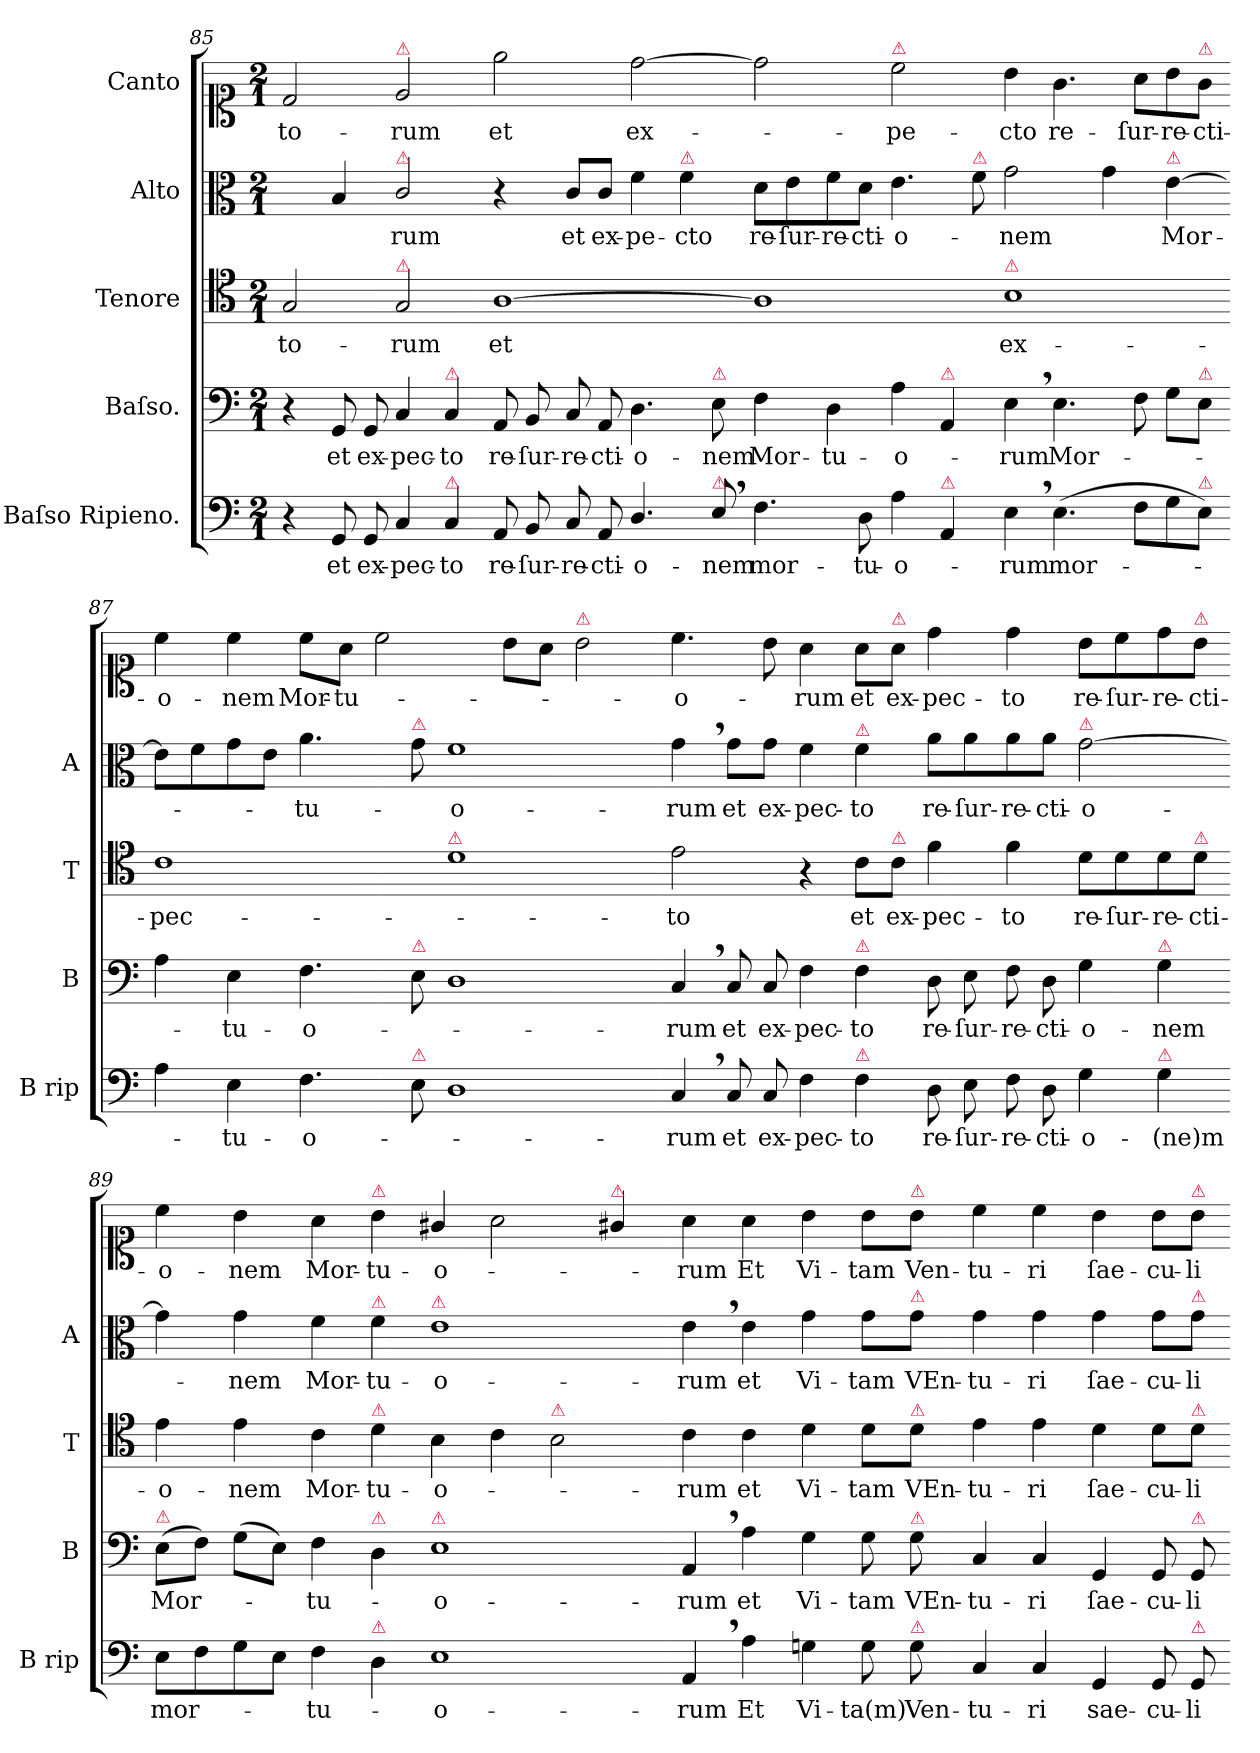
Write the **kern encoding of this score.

**kern	**text	**kern	**text	**kern	**text	**kern	**text	**kern	**text
*part5	*part5	*part4	*part4	*part3	*part3	*part2	*part2	*part1	*part1
*staff5	*staff5	*staff4	*staff4	*staff3	*staff3	*staff2	*staff2	*staff1	*staff1
*I"Baſso Ripieno.	*	*I"Baſso.	*	*I"Tenore	*	*I"Alto	*	*I"Canto	*
*I'B rip	*	*I'B	*	*I'T	*	*I'A	*	*	*
*clefF4	*	*clefF4	*	*clefC4	*	*clefC3	*	*clefC1	*
*k[]	*	*k[]	*	*k[]	*	*k[]	*	*k[]	*
*M2/1	*	*M2/1	*	*M2/1	*	*M2/1	*	*M2/1	*
=85	=85	=85	=85	=85	=85	=85	=85	=85	=85
4r	.	4r	.	2G/	-to-	4ryy	.	2d/	-to-
8GG/	et	8GG/	et	.	.	4B/	.	.	.
8GG/	ex-	8GG/	ex-	.	.	.	.	.	.
!	!	!	!	!	!	!	!	!LO:TX:a:color=crimson:t=⚠	!
!	!	!	!	!	!	!LO:TX:a:color=crimson:t=⚠	!	!	!
!	!	!	!	!LO:TX:a:color=crimson:t=⚠	!	!	!	!	!
4C/	-pec-	4C/	-pec-	2G/	-rum	2c/	-rum	2e/	-rum
!	!	!LO:TX:a:color=crimson:t=⚠	!	!	!	!	!	!	!
!LO:TX:a:color=crimson:t=⚠	!	!	!	!	!	!	!	!	!
4C/	-to	4C/	-to	.	.	.	.	.	.
8AA/	re-	8AA/	re-	[1A	et	4r	.	2ee\	et
8BB/	-ſur-	8BB/	-ſur-	.	.	.	.	.	.
8C/	-re-	8C/	-re-	.	.	8c/L	et	.	.
8AA/	-cti-	8AA/	-cti-	.	.	8c/J	ex-	.	.
4.D/	-o-	4.D\	-o-	.	.	4f\	-pe-	[2dd\	ex-
!	!	!	!	!	!	!LO:TX:a:color=crimson:t=⚠	!	!	!
.	.	.	.	.	.	4f\	-cto	.	.
!	!	!LO:TX:a:color=crimson:t=⚠	!	!	!	!	!	!	!
!LO:TX:a:color=crimson:t=⚠	!	!	!	!	!	!	!	!	!
8E,</	-nem	8E\	-nem	.	.	.	.	.	.
=86-	=86-	=86-	=86-	=86-	=86-	=86-	=86-	=86-	=86-
4.F\	mor-	4F\	Mor-	1A]	.	8d\L	re-	2dd\]	.
.	.	.	.	.	.	8e\	-ſur-	.	.
.	.	4D\	-tu-	.	.	8f\	-re-	.	.
8D\	-tu-	.	.	.	.	8d\J	-cti-	.	.
!	!	!	!	!	!	!	!	!LO:TX:a:color=crimson:t=⚠	!
4A\	-o-	4A\	-o-	.	.	4.e\	-o-	2cc\	-pe-
!	!	!LO:TX:a:color=crimson:t=⚠	!	!	!	!	!	!	!
!LO:TX:a:color=crimson:t=⚠	!	!	!	!	!	!	!	!	!
4AA/	.	4AA/	.	.	.	.	.	.	.
!	!	!	!	!	!	!LO:TX:a:color=crimson:t=⚠	!	!	!
.	.	.	.	.	.	8f\	.	.	.
!	!	!	!	!LO:TX:a:color=crimson:t=⚠	!	!	!	!	!
4E,<\	-rum	4E,<\	-rum	1B	ex-	2g\	-nem	4b\	-cto
(4.E\	mor-	4.E\	Mor-	.	.	.	.	4.g\	re-
.	.	.	.	.	.	4g\	.	.	.
8F\L	.	8F\	.	.	.	.	.	8a\L	-ſur-
!	!	!	!	!	!	!LO:TX:a:color=crimson:t=⚠	!	!	!
8G\	.	8G\L	.	.	.	[4e\	Mor-	8b\	-re-
!	!	!	!	!	!	!	!	!LO:TX:a:color=crimson:t=⚠	!
!	!	!LO:TX:a:color=crimson:t=⚠	!	!	!	!	!	!	!
!LO:TX:a:color=crimson:t=⚠	!	!	!	!	!	!	!	!	!
8E\J)	.	8E\J	.	.	.	.	.	8g\J	-cti-
=87-	=87-	=87-	=87-	=87-	=87-	=87-	=87-	=87-	=87-
4A\	.	4A\	.	1c	-pec-	8e!\L]	.	4cc\	-o-
.	.	.	.	.	.	8f\	.	.	.
4E\	-tu-	4E\	-tu-	.	.	8g\	.	4cc\	-nem
.	.	.	.	.	.	8e\J	.	.	.
4.F\	-o-	4.F\	-o-	.	.	4.a\	-tu-	8cc\L	Mor-
.	.	.	.	.	.	.	.	8a\J	-tu-
.	.	.	.	.	.	.	.	2cc\	.
!	!	!	!	!	!	!LO:TX:a:color=crimson:t=⚠	!	!	!
!	!	!LO:TX:a:color=crimson:t=⚠	!	!	!	!	!	!	!
!LO:TX:a:color=crimson:t=⚠	!	!	!	!	!	!	!	!	!
8E\	.	8E\	.	.	.	8g\	.	.	.
!	!	!	!	!LO:TX:a:color=crimson:t=⚠	!	!	!	!	!
1D	.	1D	.	1d	.	1f	-o-	.	.
.	.	.	.	.	.	.	.	8b\L	.
.	.	.	.	.	.	.	.	8a\J	.
!	!	!	!	!	!	!	!	!LO:TX:a:color=crimson:t=⚠	!
.	.	.	.	.	.	.	.	2b\	.
=88-	=88-	=88-	=88-	=88-	=88-	=88-	=88-	=88-	=88-
4C,</	-rum	4C,</	-rum	2e\	-to	4g,<\	-rum	4.cc\	-o-
8C/	et	8C/	et	.	.	8g\L	et	.	.
8C/	ex-	8C/	ex-	.	.	8g\J	ex-	8b\	.
4F\	-pec-	4F\	-pec-	4r	.	4f\	-pec-	4a\	-rum
!	!	!	!	!	!	!LO:TX:a:color=crimson:t=⚠	!	!	!
!	!	!LO:TX:a:color=crimson:t=⚠	!	!	!	!	!	!	!
!LO:TX:a:color=crimson:t=⚠	!	!	!	!	!	!	!	!	!
4F\	-to	4F\	-to	8c\L	et	4f\	-to	8a\L	et
!	!	!	!	!	!	!	!	!LO:TX:a:color=crimson:t=⚠	!
!	!	!	!	!LO:TX:a:color=crimson:t=⚠	!	!	!	!	!
.	.	.	.	8c\J	ex-	.	.	8a\J	ex-
8D\	re-	8D\	re-	4f\	-pec-	8a\L	re-	4dd\	-pec-
8E\	-ſur-	8E\	-ſur-	.	.	8a\	-ſur-	.	.
8F\	-re-	8F\	-re-	4f\	-to	8a\	-re-	4dd\	-to
8D\	-cti-	8D\	-cti-	.	.	8a\J	-cti-	.	.
!	!	!	!	!	!	!LO:TX:a:color=crimson:t=⚠	!	!	!
4G\	-o-	4G\	-o-	8d\L	re-	[2g\	-o-	8b\L	re-
.	.	.	.	8d\	-ſur-	.	.	8cc\	-ſur-
!	!	!LO:TX:a:color=crimson:t=⚠	!	!	!	!	!	!	!
!LO:TX:a:color=crimson:t=⚠	!	!	!	!	!	!	!	!	!
4G\	-(ne)m	4G\	-nem	8d\	-re-	.	.	8dd\	-re-
!	!	!	!	!	!	!	!	!LO:TX:a:color=crimson:t=⚠	!
!	!	!	!	!LO:TX:a:color=crimson:t=⚠	!	!	!	!	!
.	.	.	.	8d\J	-cti-	.	.	8b\J	-cti-
=89-	=89-	=89-	=89-	=89-	=89-	=89-	=89-	=89-	=89-
!	!	!LO:TX:a:color=crimson:t=⚠	!	!	!	!	!	!	!
8E\L	mor-	(8E\L	Mor-	4e\	-o-	4g!\]	.	4cc\	-o-
8F\	.	8F\J)	.	.	.	.	.	.	.
8G\	.	(8G\L	.	4e\	-nem	4g\	-nem	4b\	-nem
8E\J	.	8E\J)	.	.	.	.	.	.	.
4F\	-tu-	4F\	-tu-	4c\	Mor-	4f\	Mor-	4a\	Mor-
!	!	!	!	!	!	!	!	!LO:TX:a:color=crimson:t=⚠	!
!	!	!	!	!	!	!LO:TX:a:color=crimson:t=⚠	!	!	!
!	!	!	!	!LO:TX:a:color=crimson:t=⚠	!	!	!	!	!
!	!	!LO:TX:a:color=crimson:t=⚠	!	!	!	!	!	!	!
!LO:TX:a:color=crimson:t=⚠	!	!	!	!	!	!	!	!	!
4D\	.	4D\	.	4d\	-tu-	4f\	-tu-	4b\	-tu-
!	!	!	!	!	!	!LO:TX:a:color=crimson:t=⚠	!	!	!
!	!	!LO:TX:a:color=crimson:t=⚠	!	!	!	!	!	!	!
1E	-o-	1E	-o-	4B\	-o-	1e	-o-	4g#X/	-o-
.	.	.	.	4c\	.	.	.	2a\	.
!	!	!	!	!LO:TX:a:color=crimson:t=⚠	!	!	!	!	!
.	.	.	.	2B\	.	.	.	.	.
!	!	!	!	!	!	!	!	!LO:TX:a:color=crimson:t=⚠	!
.	.	.	.	.	.	.	.	4g#X/	.
=90-	=90-	=90-	=90-	=90-	=90-	=90-	=90-	=90-	=90-
4AA,</	-rum	4AA,</	-rum	4c\	-rum	4e,<\	-rum	4a\	-rum
4A\	Et	4A\	et	4c\	et	4e\	et	4a\	Et
4Gn\	Vi-	4G\	Vi-	4d\	Vi-	4g\	Vi-	4b\	Vi-
8G\	-ta(m)	8G\	-tam	8d\L	-tam	8g\L	-tam	8b\L	-tam
!	!	!	!	!	!	!	!	!LO:TX:a:color=crimson:t=⚠	!
!	!	!	!	!	!	!LO:TX:a:color=crimson:t=⚠	!	!	!
!	!	!	!	!LO:TX:a:color=crimson:t=⚠	!	!	!	!	!
!	!	!LO:TX:a:color=crimson:t=⚠	!	!	!	!	!	!	!
!LO:TX:a:color=crimson:t=⚠	!	!	!	!	!	!	!	!	!
8G\	Ven-	8G\	VEn-	8d\J	VEn-	8g\J	VEn-	8b\J	Ven-
4C/	-tu-	4C/	-tu-	4e\	-tu-	4g\	-tu-	4cc\	-tu-
4C/	-ri	4C/	-ri	4e\	-ri	4g\	-ri	4cc\	-ri
4GG/	sae-	4GG/	ſae-	4d\	ſae-	4g\	ſae-	4b\	ſae-
8GG/	-cu-	8GG/	-cu-	8d\L	-cu-	8g\L	-cu-	8b\L	-cu-
!	!	!	!	!	!	!	!	!LO:TX:a:color=crimson:t=⚠	!
!	!	!	!	!	!	!LO:TX:a:color=crimson:t=⚠	!	!	!
!	!	!	!	!LO:TX:a:color=crimson:t=⚠	!	!	!	!	!
!	!	!LO:TX:a:color=crimson:t=⚠	!	!	!	!	!	!	!
!LO:TX:a:color=crimson:t=⚠	!	!	!	!	!	!	!	!	!
8GG/	-li	8GG/	-li	8d\J	-li	8g\J	-li	8b\J	-li
=-	=-	=-	=-	=-	=-	=-	=-	=-	=-
*-	*-	*-	*-	*-	*-	*-	*-	*-	*-
